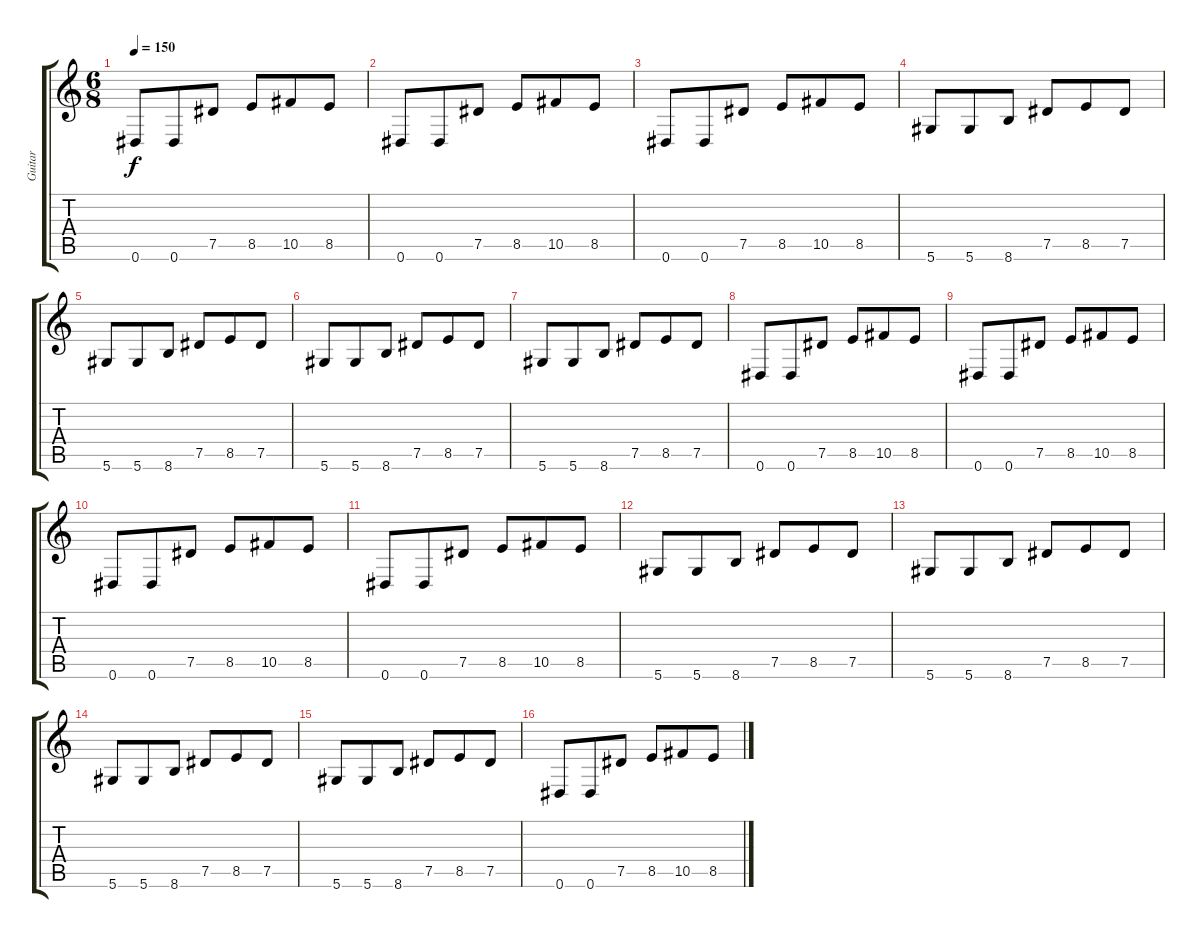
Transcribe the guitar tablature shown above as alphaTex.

\track ("Guitar" "Guitar") {instrument distortionguitar}
\staff {score tabs}
\tuning (Eb4 Bb3 Gb3 Db3 Ab2 Eb2) {hide}
\ts (6 8)
\tempo 150
\clef g2
\ks c
0.6.8{dy f} 0.6.8 7.5.8 8.5.8 10.5.8 8.5.8 |
0.6.8 0.6.8 7.5.8 8.5.8 10.5.8 8.5.8 |
0.6.8 0.6.8 7.5.8 8.5.8 10.5.8 8.5.8 |
5.6.8 5.6.8 8.6.8 7.5.8 8.5.8 7.5.8 |
5.6.8 5.6.8 8.6.8 7.5.8 8.5.8 7.5.8 |
5.6.8 5.6.8 8.6.8 7.5.8 8.5.8 7.5.8 |
5.6.8 5.6.8 8.6.8 7.5.8 8.5.8 7.5.8 |
0.6.8 0.6.8 7.5.8 8.5.8 10.5.8 8.5.8 |
0.6.8 0.6.8 7.5.8 8.5.8 10.5.8 8.5.8 |
0.6.8 0.6.8 7.5.8 8.5.8 10.5.8 8.5.8 |
0.6.8 0.6.8 7.5.8 8.5.8 10.5.8 8.5.8 |
5.6.8 5.6.8 8.6.8 7.5.8 8.5.8 7.5.8 |
5.6.8 5.6.8 8.6.8 7.5.8 8.5.8 7.5.8 |
5.6.8 5.6.8 8.6.8 7.5.8 8.5.8 7.5.8 |
5.6.8 5.6.8 8.6.8 7.5.8 8.5.8 7.5.8 |
0.6.8 0.6.8 7.5.8 8.5.8 10.5.8 8.5.8
